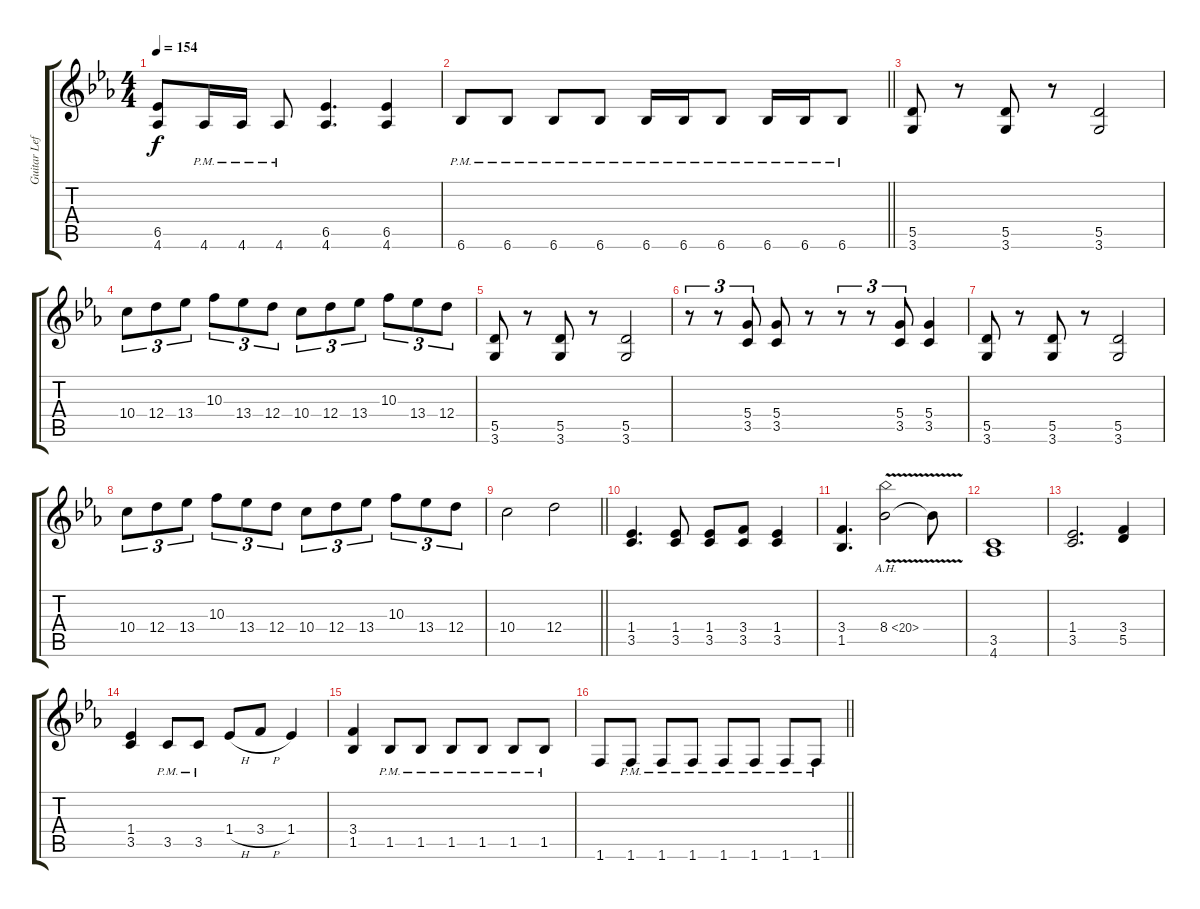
\track ("Guitar Left" "Guitar Lef") {instrument distortionguitar}
\staff {score tabs}
\tuning (E4 B3 G3 D3 A2 E2) {hide}
\ts (4 4)
\tempo 154
\clef g2
\ks cminor
(6.5 4.6).8{dy f} 4.6{pm}.16 4.6{pm}.16 4.6{pm}.8 (6.5 4.6).4{d} (6.5 4.6).4 |
\barLineRight lightlight
6.6{pm}.8 6.6{pm}.8 6.6{pm}.8 6.6{pm}.8 6.6{pm}.16 6.6{pm}.16 6.6{pm}.8 6.6{pm}.16 6.6{pm}.16 6.6{pm}.8 |
(5.5 3.6).8 r.8 (5.5 3.6).8 r.8 (5.5 3.6).2 |
10.4.8{tu (3 2)} 12.4.8{tu (3 2)} 13.4.8{tu (3 2)} 10.3.8{tu (3 2)} 13.4.8{tu (3 2)} 12.4.8{tu (3 2)} 10.4.8{tu (3 2)} 12.4.8{tu (3 2)} 13.4.8{tu (3 2)} 10.3.8{tu (3 2)} 13.4.8{tu (3 2)} 12.4.8{tu (3 2)} |
(5.5 3.6).8 r.8 (5.5 3.6).8 r.8 (5.5 3.6).2 |
r.8{tu (3 2)} r.8{tu (3 2)} (5.4 3.5).8{tu (3 2)} (5.4 3.5).8 r.8 r.8{tu (3 2)} r.8{tu (3 2)} (5.4 3.5).8{tu (3 2)} (5.4 3.5).4 |
(5.5 3.6).8 r.8 (5.5 3.6).8 r.8 (5.5 3.6).2 |
10.4.8{tu (3 2)} 12.4.8{tu (3 2)} 13.4.8{tu (3 2)} 10.3.8{tu (3 2)} 13.4.8{tu (3 2)} 12.4.8{tu (3 2)} 10.4.8{tu (3 2)} 12.4.8{tu (3 2)} 13.4.8{tu (3 2)} 10.3.8{tu (3 2)} 13.4.8{tu (3 2)} 12.4.8{tu (3 2)} |
\barLineRight lightlight
10.4.2 12.4.2 |
\section ("" "")
(1.4 3.5).4{d} (1.4 3.5).8 (1.4 3.5).8 (3.4 3.5).8 (1.4 3.5).4 |
(3.4 1.5).4{d} 8.4{ah 12 v}.2 8.4{t}.8 |
(3.5 4.6).1 |
(1.4 3.5).2{d} (3.4 5.5).4 |
(1.4 3.5).4 3.5{pm}.8 3.5{pm}.8 1.4{h}.8 3.4{h}.8 1.4.4 |
(3.4 1.5).4 1.5{pm}.8 1.5{pm}.8 1.5{pm}.8 1.5{pm}.8 1.5{pm}.8 1.5{pm}.8 |
\barLineRight lightlight
1.6.8 1.6{pm}.8 1.6{pm}.8 1.6{pm}.8 1.6{pm}.8 1.6{pm}.8 1.6{pm}.8 1.6{pm}.8
